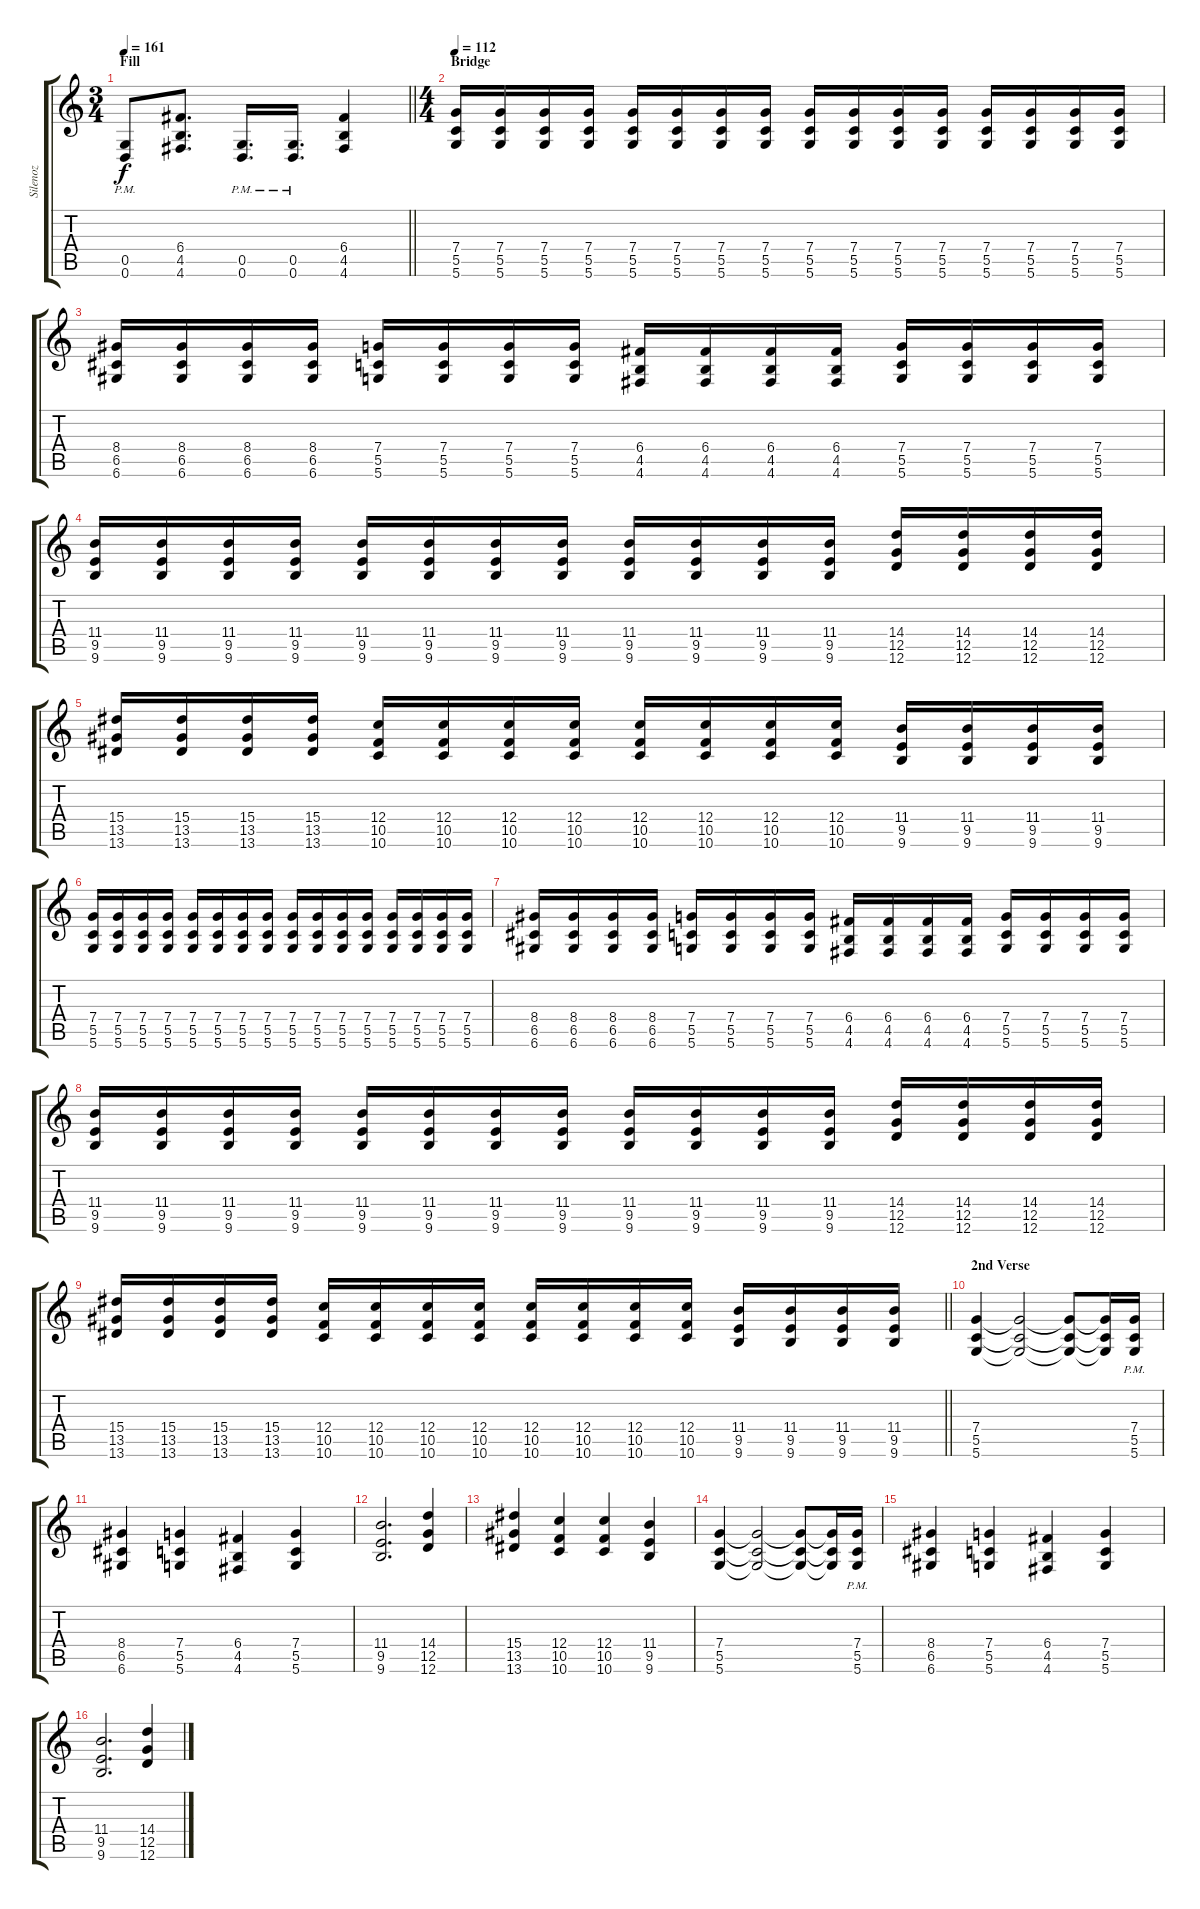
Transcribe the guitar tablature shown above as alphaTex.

\track ("Silenoz" "Silenoz") {instrument distortionguitar}
\staff {score tabs}
\tuning (D4 A3 F3 C3 G2 D2) {hide}
\ts (3 4)
\section ("" "Fill")
\tempo 161
\clef g2
\barLineRight lightlight
\ks c
(0.5{pm} 0.6{pm}).8{dy f} (6.4 4.5 4.6).8{d} (0.5{pm} 0.6{pm}).16{d} (0.5{pm} 0.6{pm}).16{d} (6.4 4.5 4.6).4 |
\ts (4 4)
\section ("" "Bridge")
\tempo 112
(7.4 5.5 5.6).16 (7.4 5.5 5.6).16 (7.4 5.5 5.6).16 (7.4 5.5 5.6).16 (7.4 5.5 5.6).16 (7.4 5.5 5.6).16 (7.4 5.5 5.6).16 (7.4 5.5 5.6).16 (7.4 5.5 5.6).16 (7.4 5.5 5.6).16 (7.4 5.5 5.6).16 (7.4 5.5 5.6).16 (7.4 5.5 5.6).16 (7.4 5.5 5.6).16 (7.4 5.5 5.6).16 (7.4 5.5 5.6).16 |
(8.4 6.5 6.6).16 (8.4 6.5 6.6).16 (8.4 6.5 6.6).16 (8.4 6.5 6.6).16 (7.4 5.5 5.6).16 (7.4 5.5 5.6).16 (7.4 5.5 5.6).16 (7.4 5.5 5.6).16 (6.4 4.5 4.6).16 (6.4 4.5 4.6).16 (6.4 4.5 4.6).16 (6.4 4.5 4.6).16 (7.4 5.5 5.6).16 (7.4 5.5 5.6).16 (7.4 5.5 5.6).16 (7.4 5.5 5.6).16 |
(11.4 9.5 9.6).16 (11.4 9.5 9.6).16 (11.4 9.5 9.6).16 (11.4 9.5 9.6).16 (11.4 9.5 9.6).16 (11.4 9.5 9.6).16 (11.4 9.5 9.6).16 (11.4 9.5 9.6).16 (11.4 9.5 9.6).16 (11.4 9.5 9.6).16 (11.4 9.5 9.6).16 (11.4 9.5 9.6).16 (14.4 12.5 12.6).16 (14.4 12.5 12.6).16 (14.4 12.5 12.6).16 (14.4 12.5 12.6).16 |
(15.4 13.5 13.6).16 (15.4 13.5 13.6).16 (15.4 13.5 13.6).16 (15.4 13.5 13.6).16 (12.4 10.5 10.6).16 (12.4 10.5 10.6).16 (12.4 10.5 10.6).16 (12.4 10.5 10.6).16 (12.4 10.5 10.6).16 (12.4 10.5 10.6).16 (12.4 10.5 10.6).16 (12.4 10.5 10.6).16 (11.4 9.5 9.6).16 (11.4 9.5 9.6).16 (11.4 9.5 9.6).16 (11.4 9.5 9.6).16 |
(7.4 5.5 5.6).16 (7.4 5.5 5.6).16 (7.4 5.5 5.6).16 (7.4 5.5 5.6).16 (7.4 5.5 5.6).16 (7.4 5.5 5.6).16 (7.4 5.5 5.6).16 (7.4 5.5 5.6).16 (7.4 5.5 5.6).16 (7.4 5.5 5.6).16 (7.4 5.5 5.6).16 (7.4 5.5 5.6).16 (7.4 5.5 5.6).16 (7.4 5.5 5.6).16 (7.4 5.5 5.6).16 (7.4 5.5 5.6).16 |
(8.4 6.5 6.6).16 (8.4 6.5 6.6).16 (8.4 6.5 6.6).16 (8.4 6.5 6.6).16 (7.4 5.5 5.6).16 (7.4 5.5 5.6).16 (7.4 5.5 5.6).16 (7.4 5.5 5.6).16 (6.4 4.5 4.6).16 (6.4 4.5 4.6).16 (6.4 4.5 4.6).16 (6.4 4.5 4.6).16 (7.4 5.5 5.6).16 (7.4 5.5 5.6).16 (7.4 5.5 5.6).16 (7.4 5.5 5.6).16 |
(11.4 9.5 9.6).16 (11.4 9.5 9.6).16 (11.4 9.5 9.6).16 (11.4 9.5 9.6).16 (11.4 9.5 9.6).16 (11.4 9.5 9.6).16 (11.4 9.5 9.6).16 (11.4 9.5 9.6).16 (11.4 9.5 9.6).16 (11.4 9.5 9.6).16 (11.4 9.5 9.6).16 (11.4 9.5 9.6).16 (14.4 12.5 12.6).16 (14.4 12.5 12.6).16 (14.4 12.5 12.6).16 (14.4 12.5 12.6).16 |
\barLineRight lightlight
(15.4 13.5 13.6).16 (15.4 13.5 13.6).16 (15.4 13.5 13.6).16 (15.4 13.5 13.6).16 (12.4 10.5 10.6).16 (12.4 10.5 10.6).16 (12.4 10.5 10.6).16 (12.4 10.5 10.6).16 (12.4 10.5 10.6).16 (12.4 10.5 10.6).16 (12.4 10.5 10.6).16 (12.4 10.5 10.6).16 (11.4 9.5 9.6).16 (11.4 9.5 9.6).16 (11.4 9.5 9.6).16 (11.4 9.5 9.6).16 |
\section ("" "2nd Verse")
(7.4 5.5 5.6).4 (7.4{t} 5.5{t} 5.6{t}).2 (7.4{t} 5.5{t} 5.6{t}).8 (7.4{t} 5.5{t} 5.6{t}).16 (7.4{pm} 5.5{pm} 5.6{pm}).16 |
(8.4 6.5 6.6).4 (7.4 5.5 5.6).4 (6.4 4.5 4.6).4 (7.4 5.5 5.6).4 |
(11.4 9.5 9.6).2{d} (14.4 12.5 12.6).4 |
(15.4 13.5 13.6).4 (12.4 10.5 10.6).4 (12.4 10.5 10.6).4 (11.4 9.5 9.6).4 |
(7.4 5.5 5.6).4 (7.4{t} 5.5{t} 5.6{t}).2 (7.4{t} 5.5{t} 5.6{t}).8 (7.4{t} 5.5{t} 5.6{t}).16 (7.4{pm} 5.5{pm} 5.6{pm}).16 |
(8.4 6.5 6.6).4 (7.4 5.5 5.6).4 (6.4 4.5 4.6).4 (7.4 5.5 5.6).4 |
(11.4 9.5 9.6).2{d} (14.4 12.5 12.6).4
